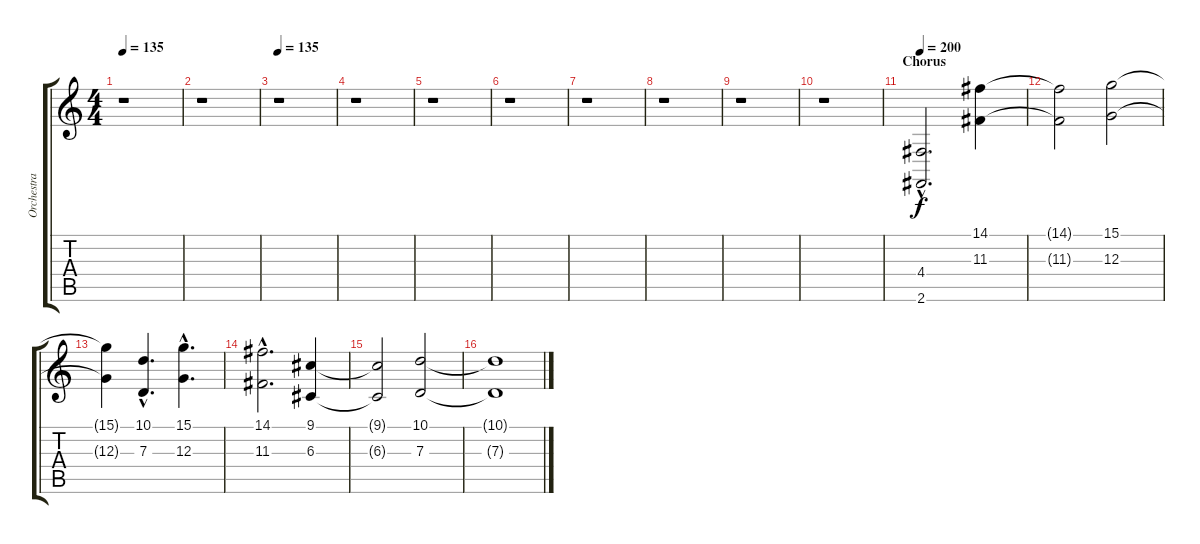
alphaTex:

\track ("Orchestra" "Orchestra") {instrument brasssection}
\staff {score tabs}
\tuning (E4 B3 G3 D3 A2 E2) {hide}
\ts (4 4)
\tempo 135
\clef g2
\ks c
r.1{dy f} |
r.1 |
\tempo 135
r.1 |
r.1 |
r.1 |
r.1 |
r.1 |
r.1 |
r.1 |
r.1 |
\section ("" "Chorus")
\tempo 200
(4.4{hac} 2.6{hac}).2{d} (14.1 11.3).4 |
(14.1{t} 11.3{t}).2 (15.1 12.3).2 |
(15.1{t} 12.3{t}).4 (10.1{hac} 7.3{hac}).4{d} (15.1{hac} 12.3{hac}).4{d} |
(14.1{hac} 11.3{hac}).2{d} (9.1 6.3).4 |
(9.1{t} 6.3{t}).2 (10.1 7.3).2 |
(10.1{t} 7.3{t}).1
